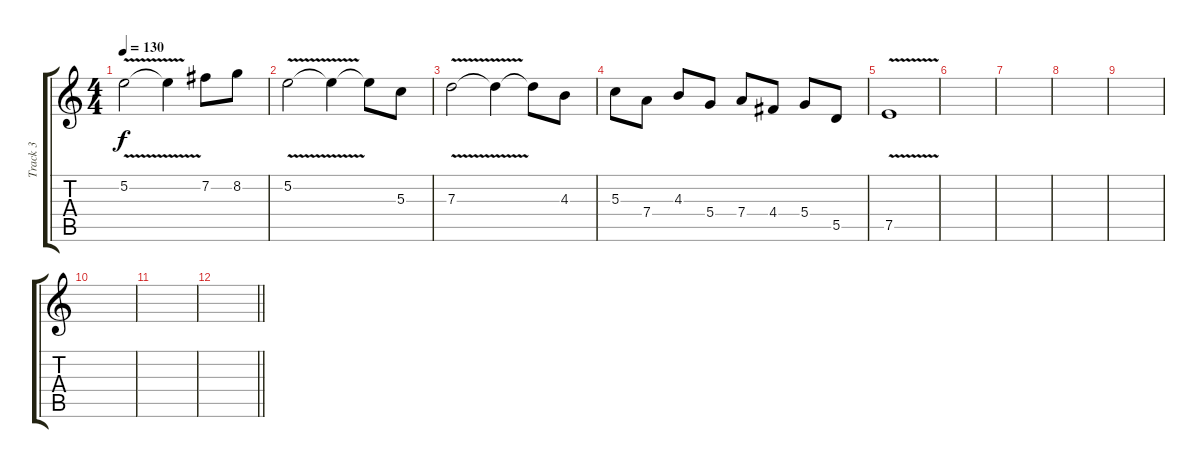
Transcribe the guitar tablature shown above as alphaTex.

\track ("Track 3" "Track 3") {instrument acousticguitarsteel}
\staff {score tabs}
\tuning (E4 B3 G3 D3 A2 E2) {hide}
\ts (4 4)
\tempo 130
\clef g2
\ks c
5.2{v}.2{dy f} 5.2{t}.4 7.2.8 8.2.8 |
5.2{v}.2 5.2{t}.4 5.2{t}.8 5.3.8 |
7.3{v}.2 7.3{t}.4 7.3{t}.8 4.3.8 |
5.3.8 7.4.8 4.3.8 5.4.8 7.4.8 4.4.8 5.4.8 5.5.8 |
7.5{v}.1 |
|
|
|
|
|
|
\barLineRight lightlight
